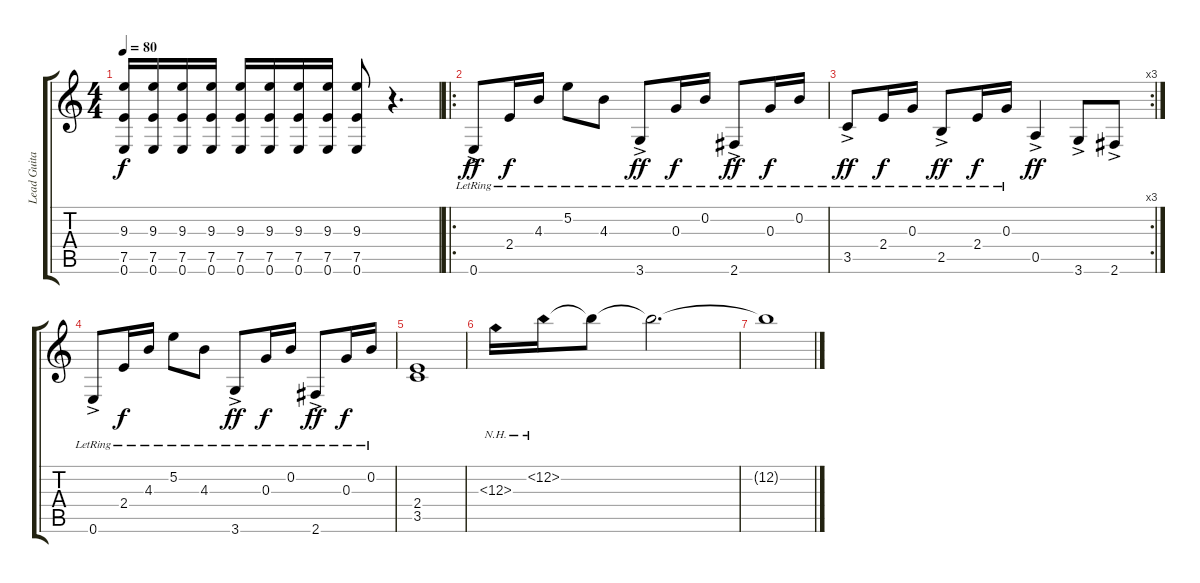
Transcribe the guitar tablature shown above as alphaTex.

\track ("Lead Guitar" "Lead Guita") {instrument overdrivenguitar}
\staff {score tabs}
\tuning (E4 B3 G3 D3 A2 E2) {hide}
\ts (4 4)
\tempo 80
\clef g2
\ks c
(9.3 7.5 0.6).16{dy f} (9.3 7.5 0.6).16 (9.3 7.5 0.6).16 (9.3 7.5 0.6).16 (9.3 7.5 0.6).16 (9.3 7.5 0.6).16 (9.3 7.5 0.6).16 (9.3 7.5 0.6).16 (9.3 7.5 0.6).8 r.4{d} |
\ro
0.6{ac lr}.8{dy ff} 2.4{lr}.16{dy f} 4.3{lr}.16 5.2{lr}.8 4.3{lr}.8 3.6{ac lr}.8{dy ff} 0.3{lr}.16{dy f} 0.2{lr}.16 2.6{ac lr}.8{dy ff} 0.3{lr}.16{dy f} 0.2{lr}.16 |
\rc 3
3.5{ac lr}.8{dy ff} 2.4{lr}.16{dy f} 0.3{lr}.16 2.5{ac lr}.8{dy ff} 2.4{lr}.16{dy f} 0.3{lr}.16 0.5{ac}.4{dy ff} 3.6{ac}.8 2.6{ac}.8 |
0.6{ac lr}.8 2.4{lr}.16{dy f} 4.3{lr}.16 5.2{lr}.8 4.3{lr}.8 3.6{ac lr}.8{dy ff} 0.3{lr}.16{dy f} 0.2{lr}.16 2.6{ac lr}.8{dy ff} 0.3{lr}.16{dy f} 0.2{lr}.16 |
(2.4 3.5).1 |
12.3{nh}.16 12.2{nh}.16 12.2{t}.8 12.2{t}.2{d} |
12.2{t}.1
